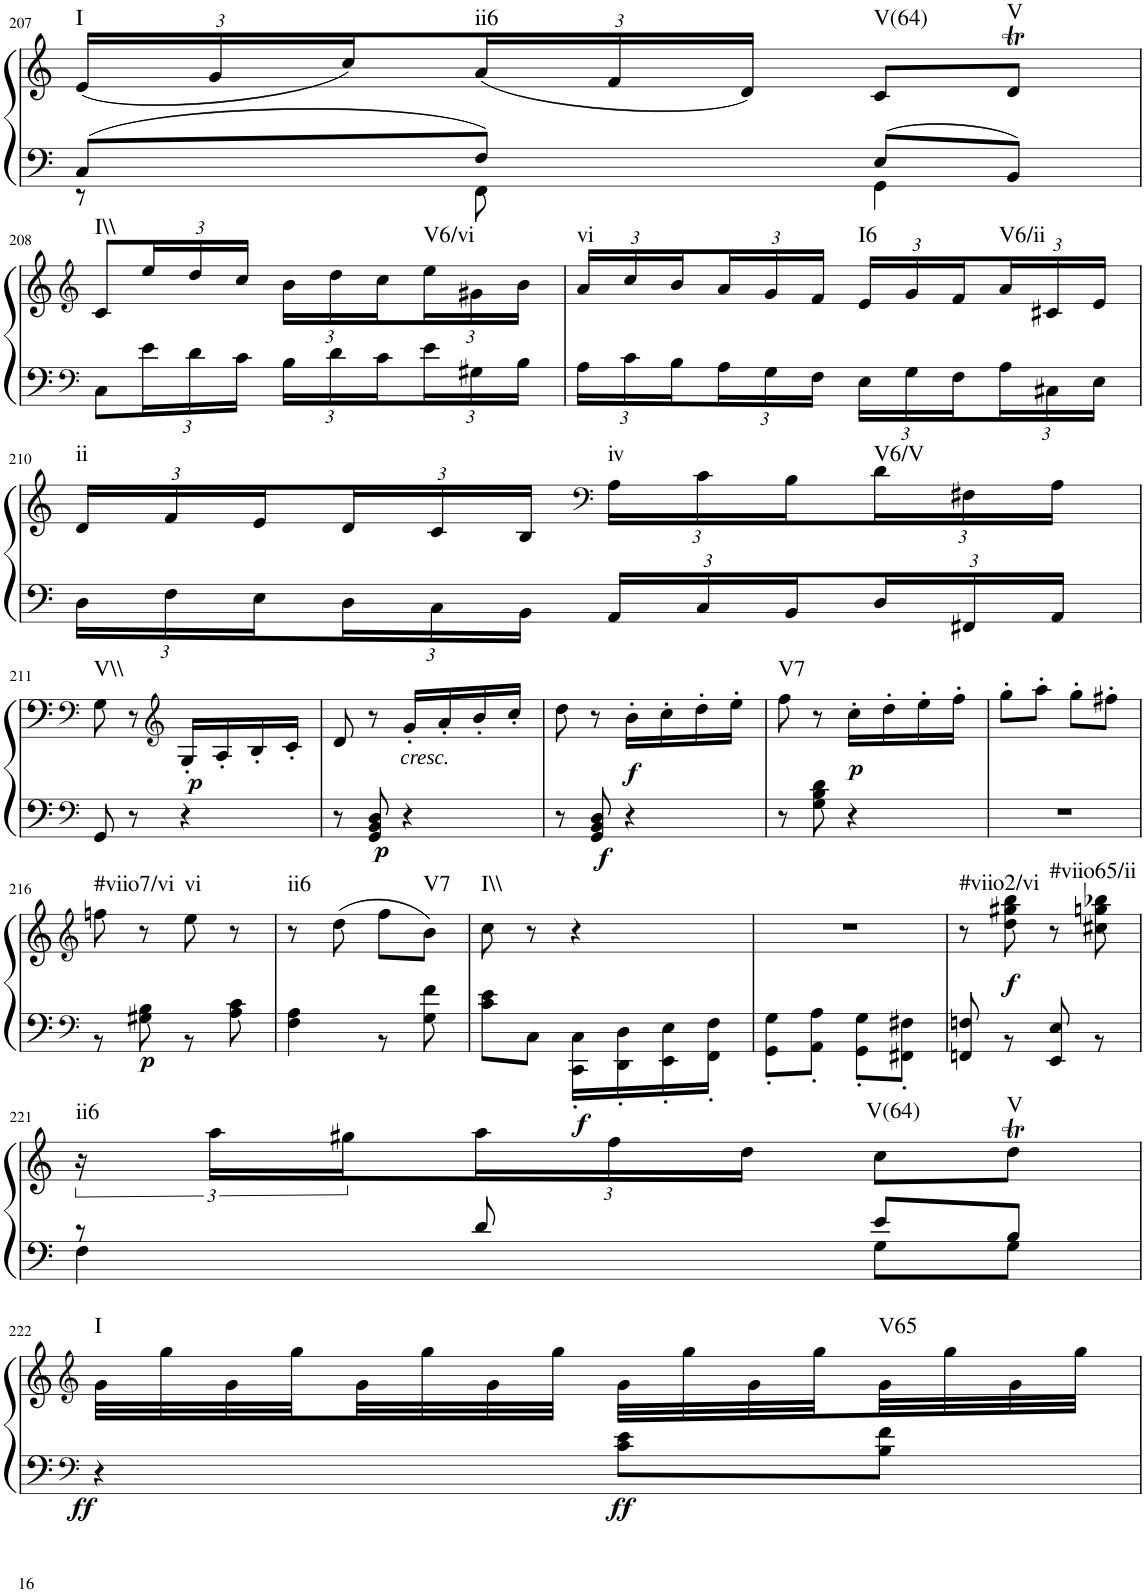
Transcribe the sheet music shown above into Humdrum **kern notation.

**kern	**kern	**dynam	**harte
*part1	*part1	*part1	*part1
*staff2	*staff1	*staff1/2	*
*I"Klavier linke Hand	*	*	*
!!LO:PB:g=z
*clefF4	*clefG2	*	*
*k[]	*k[]	*	*
*M2/4	*M2/4	*	*
=207	=207	=207	=207
*^	*	*	*
*	*	*Xbrackettup	*	*
!	!	!	!	!LO:H:kt=I
8C/L	8r	(24e/LL	.	N
.	.	24g/	.	.
.	.	24cc/)	.	.
!	!	!	!	!LO:H:kt=ii6
8F/J	8FF\	(24a/	.	N
.	.	24f/	.	.
.	.	24d/JJ)	.	.
!	!	!	!	!LO:H:kt=V(64)
8E/L	4GG\	8c/L	.	N
!	!	!	!	!LO:H:kt=V
8BB/J	.	8dT/J	.	N
*v	*v	*	*	*
!!LO:LB:g=z
=208	=208	=208	=208
*clefF4	*clefG2	*	*
!	!	!	!LO:H:kt=I\\
8C\L	8c/L	.	N
*Xbrackettup	*	*	*
24e\L	24ee/L	.	.
24d\	24dd/	.	.
24c\JJ	24cc/JJ	.	.
24B\LL	24b\LL	.	.
24d\	24dd\	.	.
24c\	24cc\	.	.
!	!	!	!LO:H:kt=V6/vi
24e\	24ee\	.	N
24G#X\	24g#X\	.	.
24B\JJ	24b\JJ	.	.
=209	=209	=209	=209
!	!	!	!LO:H:kt=vi
24A\LL	24a/LL	.	N
24c\	24cc/	.	.
24B\	24b/	.	.
24A\	24a/	.	.
24G\	24g/	.	.
24F\JJ	24f/JJ	.	.
!	!	!	!LO:H:kt=I6
24E\LL	24e/LL	.	N
24G\	24g/	.	.
24F\	24f/	.	.
!	!	!	!LO:H:kt=V6/ii
24A\	24a/	.	N
24C#X\	24c#X/	.	.
24E\JJ	24e/JJ	.	.
!!LO:LB:g=z
=210	=210	=210	=210
!	!	!	!LO:H:kt=ii
24D\LL	24d/LL	.	N
24F\	24f/	.	.
24E\	24e/	.	.
24D\	24d/	.	.
24C\	24c/	.	.
24BB\JJ	24B/JJ	.	.
*	*clefF4	*	*
!	!	!	!LO:H:kt=iv
24AA/LL	24A\LL	.	N
24C/	24c\	.	.
24BB/	24B\	.	.
!	!	!	!LO:H:kt=V6/V
24D/	24d\	.	N
24FF#X/	24F#X\	.	.
24AA/JJ	24A\JJ	.	.
!!LO:LB:g=z
=211	=211	=211	=211
*clefF4	*clefF4	*	*
!	!	!	!LO:H:kt=V\\
8GG/	8G\	.	N
8r	8r	.	.
*	*clefG2	*	*
!	!	!LO:DY:b	!
4r	16G'/LL	p	.
.	16A'/	.	.
.	16B'/	.	.
.	16c'/JJ	.	.
=212	=212	=212	=212
8r	8d/	.	.
!	!	!LO:DY:b=2	!
8GG/ 8BB/ 8D/	8r	p	.
!	!LO:TX:b:i:t=cresc.	!	!
4r	16g'/LL	.	.
.	16a'/	.	.
.	16b'/	.	.
.	16cc'/JJ	.	.
=213	=213	=213	=213
8r	8dd\	.	.
!	!	!LO:DY:b=2	!
8GG/ 8BB/ 8D/	8r	f	.
!	!	!LO:DY:b	!
4r	16b'\LL	f	.
.	16cc'\	.	.
.	16dd'\	.	.
.	16ee'\JJ	.	.
=214	=214	=214	=214
!	!	!	!LO:H:kt=V7
8r	8ff\	.	N
8G\ 8B\ 8d\	8r	.	.
!	!	!LO:DY:b	!
4r	16cc'\LL	p	.
.	16dd'\	.	.
.	16ee'\	.	.
.	16ff'\JJ	.	.
=215	=215	=215	=215
2r	8gg'\L	.	.
.	8aa'\J	.	.
.	8gg'\L	.	.
.	8ff#X'\J	.	.
!!LO:LB:g=z
=216	=216	=216	=216
*clefF4	*clefG2	*	*
*^	*	*	*
!	!	!	!	!LO:H:kt=#viio7/vi
2ryy	8r	8ffn\	.	N
!	!	!	!LO:DY:b=2	!
.	8G#X\ 8B\	8r	p	.
!	!	!	!	!LO:H:kt=vi
.	8r	8ee\	.	N
.	8A\ 8c\	8r	.	.
=217	=217	=217	=217	=217
!	!	!	!	!LO:H:kt=ii6
2ryy	4F\ 4A\	8r	.	N
.	.	(8dd\	.	.
.	8r	8ff\L	.	.
!	!	!	!	!LO:H:kt=V7
.	8G\ 8f\	8b\J)	.	N
=218	=218	=218	=218	=218
!	!	!	!	!LO:H:kt=I\\
2ryy	8c\ 8e\L	8cc\	.	N
.	8C\J	8r	.	.
!	!	!	!LO:DY:b=2	!
.	16CC\' 16C\'LL	4r	f	.
.	16DD\' 16D\'	.	.	.
.	16EE\' 16E\'	.	.	.
.	16FF\' 16F\'JJ	.	.	.
=219	=219	=219	=219	=219
2ryy	8GG\' 8G\'L	2r	.	.
.	8AA\' 8A\'J	.	.	.
.	8GG\' 8G\'L	.	.	.
.	8FF#X\' 8F#X\'J	.	.	.
=220	=220	=220	=220	=220
!	!	!	!	!LO:H:kt=#viio2/vi
2ryy	8FFn/ 8Fn/	8r	.	N
!	!	!	!LO:DY:b	!
.	8r	8dd\ 8gg#X\ 8bb\	f	.
!	!	!	!	!LO:H:kt=#viio65/ii
.	8EE/ 8E/	8r	.	N
.	8r	8cc#X\ 8ggn\ 8bb-X\	.	.
!!LO:LB:g=z
=221	=221	=221	=221	=221
*	*	*brackettup	*	*
!	!	!	!	!LO:H:kt=ii6
8r	4F\	24r	.	N
.	.	24aa\LL	.	.
.	.	24gg#X\	.	.
*	*	*Xbrackettup	*	*
8d/	.	24aa\	.	.
.	.	24ff\	.	.
.	.	24dd\JJ	.	.
!	!	!	!	!LO:H:kt=V(64)
8e/L	8G\L	8cc\L	.	N
!	!	!	!	!LO:H:kt=V
8B/J	8G\J	8ddT\J	.	N
*v	*v	*	*	*
!!LO:LB:g=z
=222	=222	=222	=222
*clefF4	*clefG2	*	*
*^	*	*	*
!	!	!	!LO:DY:b=2	!LO:H:kt=I
*v	*v	*	*	*
4r	32g\LLL	ff	N
.	32gg\	.	.
.	32g\	.	.
.	32gg\	.	.
.	32g\	.	.
.	32gg\	.	.
.	32g\	.	.
.	32gg\JJJ	.	.
!	!	!LO:DY:b=2	!
8c\ 8e\L	32g\LLL	ff	.
.	32gg\	.	.
.	32g\	.	.
.	32gg\	.	.
!	!	!	!LO:H:kt=V65
8B\ 8f\J	32g\	.	N
.	32gg\	.	.
.	32g\	.	.
.	32gg\JJJ	.	.
=	=	=	=
*-	*-	*-	*-
